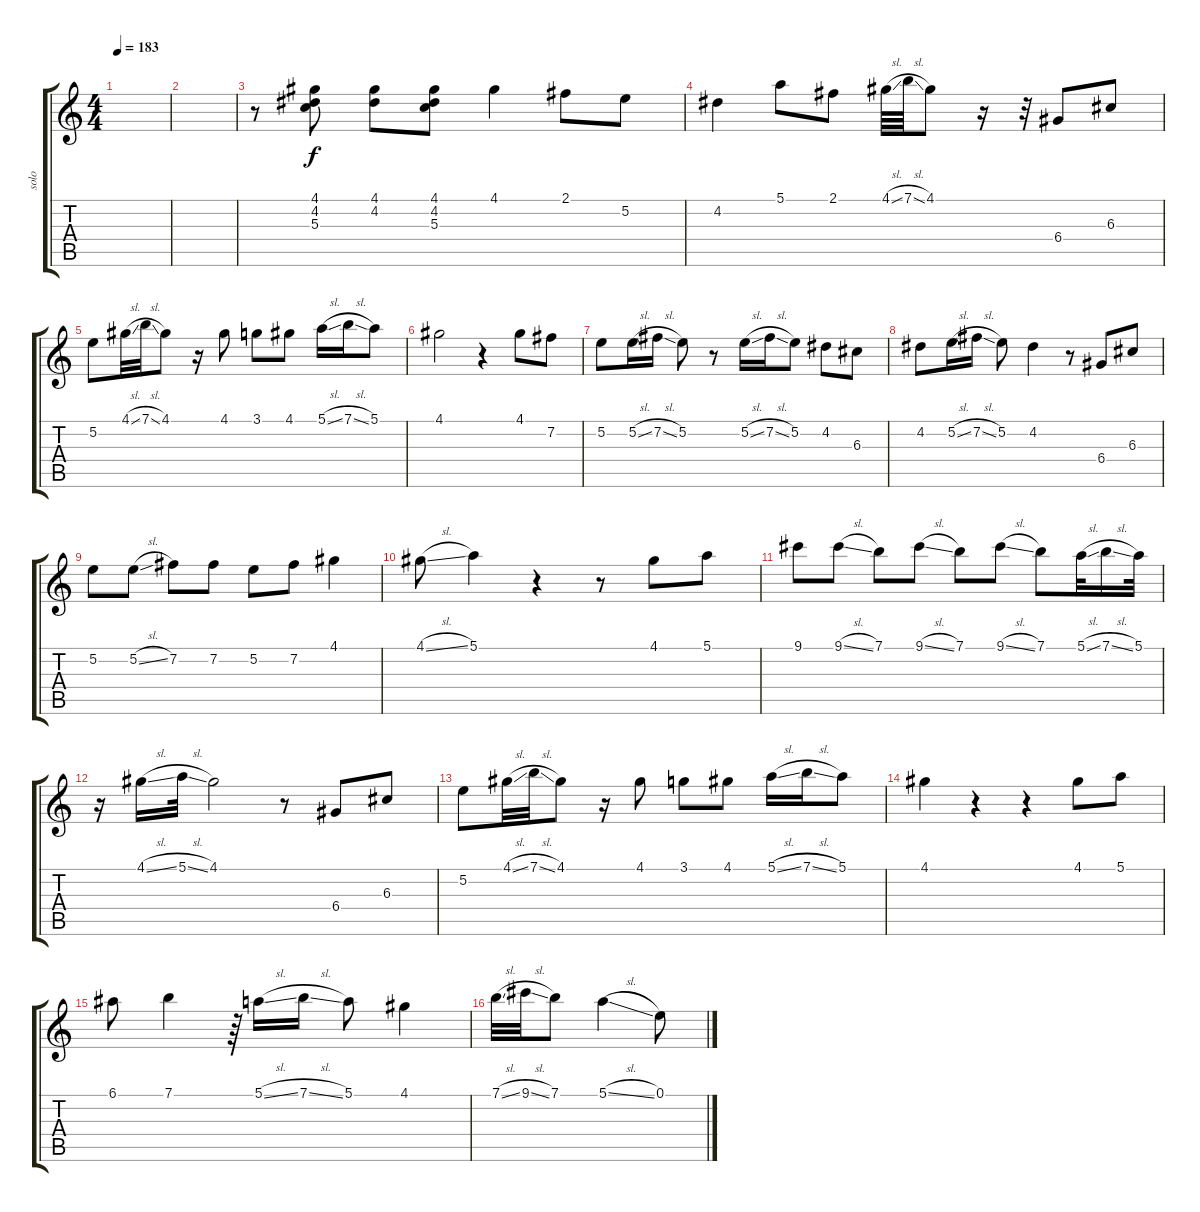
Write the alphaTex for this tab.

\track ("solo" "solo") {instrument acousticguitarsteel}
\staff {score tabs}
\tuning (E4 B3 G3 D3 A2 E2) {hide}
\ts (4 4)
\tempo 183
\clef g2
\ks c
|
|
r.8 (4.1 4.2 5.3).8 (4.1 4.2).8 (4.1 4.2 5.3).8 4.1.4 2.1.8 5.2.8 |
4.2.4 5.1.8 2.1.8 4.1{sl}.64 7.1{sl}.64 4.1.8 r.16 r.32 6.4.8 6.3.8 |
5.2.8 4.1{sl}.32 7.1{sl}.32 4.1.8 r.16 4.1.8 3.1.8 4.1.8 5.1{sl}.16 7.1{sl}.16 5.1.8 |
4.1.2 r.4 4.1.8 7.2.8 |
5.2.8 5.2{sl}.16 7.2{sl}.16 5.2.8 r.8 5.2{sl}.16 7.2{sl}.16 5.2.8 4.2.8 6.3.8 |
4.2.8 5.2{sl}.16 7.2{sl}.16 5.2.8 4.2.4 r.8 6.4.8 6.3.8 |
5.2.8 5.2{sl}.8 7.2.8 7.2.8 5.2.8 7.2.8 4.1.4 |
4.1{sl}.8 5.1.4 r.4 r.8 4.1.8 5.1.8 |
9.1.8 9.1{sl}.8 7.1.8 9.1{sl}.8 7.1.8 9.1{sl}.8 7.1.8 5.1{sl}.32 7.1{sl}.16 5.1.32 |
r.16 4.1{sl}.16 5.1{sl}.32 4.1.2 r.8 6.4.8 6.3.8 |
5.2.8 4.1{sl}.32 7.1{sl}.32 4.1.8 r.16 4.1.8 3.1.8 4.1.8 5.1{sl}.16 7.1{sl}.16 5.1.8 |
4.1.4 r.4 r.4 4.1.8 5.1.8 |
6.1.8 7.1.4 r.64 5.1{sl}.16 7.1{sl}.16 5.1.8 4.1.4 |
7.1{sl}.32 9.1{sl}.32 7.1.8 5.1{sl}.4 0.1.8
